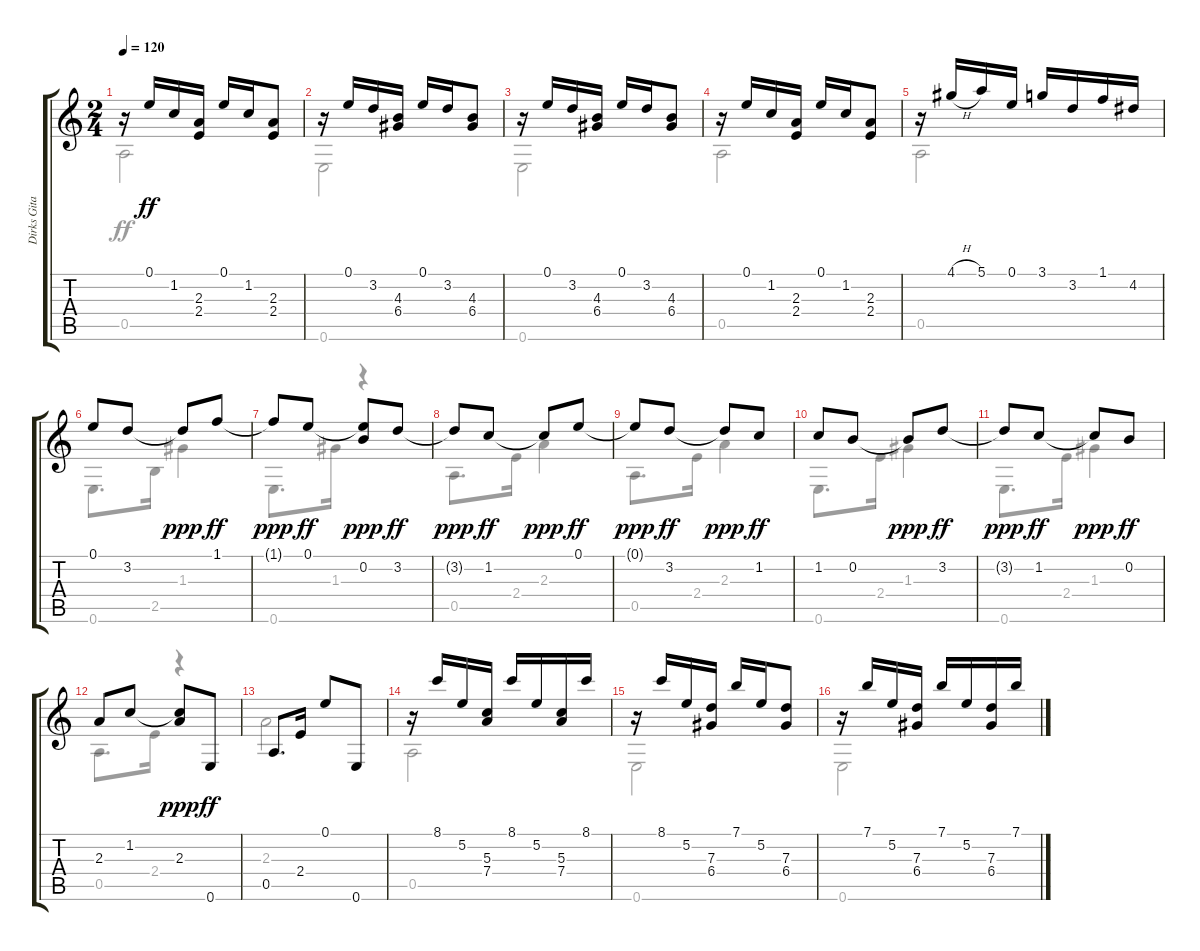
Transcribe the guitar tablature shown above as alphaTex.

\track ("Dirks Gitarre" "Dirks Gita") {instrument acousticguitarnylon}
\staff {score tabs}
\tuning (E4 B3 G3 D3 A2 E2) {hide}
\voice
\ts (2 4)
\tempo 120
\clef g2
\ks c
r.16{dy ff instrument acousticguitarnylon} 0.1.16 1.2.16 (2.3 2.4).16 0.1.16 1.2.16 (2.3 2.4).8 |
r.16 0.1.16 3.2.16 (4.3 6.4).16 0.1.16 3.2.16 (4.3 6.4).8 |
r.16 0.1.16 3.2.16 (4.3 6.4).16 0.1.16 3.2.16 (4.3 6.4).8 |
r.16 0.1.16 1.2.16 (2.3 2.4).16 0.1.16 1.2.16 (2.3 2.4).8 |
r.16 4.1{h}.16 5.1.16 0.1.16 3.1.16 3.2.16 1.1.16 4.2.16 |
0.1.8 3.2.8 3.2{t}.8{dy ppp} 1.1.8{dy ff} |
1.1{t}.8{dy ppp} 0.1.8{dy ff} (0.1{t} 0.2).8{dy ppp} 3.2.8{dy ff} |
3.2{t}.8{dy ppp} 1.2.8{dy ff} 1.2{t}.8{dy ppp} 0.1.8{dy ff} |
0.1{t}.8{dy ppp} 3.2.8{dy ff} 3.2{t}.8{dy ppp} 1.2.8{dy ff} |
1.2.8 0.2.8 0.2{t}.8{dy ppp} 3.2.8{dy ff} |
3.2{t}.8{dy ppp} 1.2.8{dy ff} 1.2{t}.8{dy ppp} 0.2.8{dy ff} |
2.3.8 1.2.8 (1.2{t} 2.3).8{dy ppp} 0.6.8{dy ff} |
0.5.8{d} 2.4.16 0.1.8 0.6.8 |
r.16 8.1.16 5.2.16 (5.3 7.4).16 8.1.16 5.2.16 (5.3 7.4).16 8.1.16 |
r.16 8.1.16 5.2.16 (7.3 6.4).16 7.1.16 5.2.16 (7.3 6.4).8 |
r.16 7.1.16 5.2.16 (7.3 6.4).16 7.1.16 5.2.16 (7.3 6.4).16 7.1.16
\voice
\clef g2
\ottava regular
\simile none
\ks c
0.5.2{dy ff} |
0.6.2 |
0.6.2 |
0.5.2 |
0.5.2 |
0.6.8{d} 2.5.16 1.3.4 |
0.6.8{d} 1.3.16 r.4 |
0.5.8{d} 2.4.16 2.3.4 |
0.5.8{d} 2.4.16 2.3.4 |
0.6.8{d} 2.4.16 1.3.4 |
0.6.8{d} 2.4.16 1.3.4 |
0.5.8{d} 2.4.16 r.4 |
2.3.2 |
0.5.2 |
0.6.2 |
0.6.2
